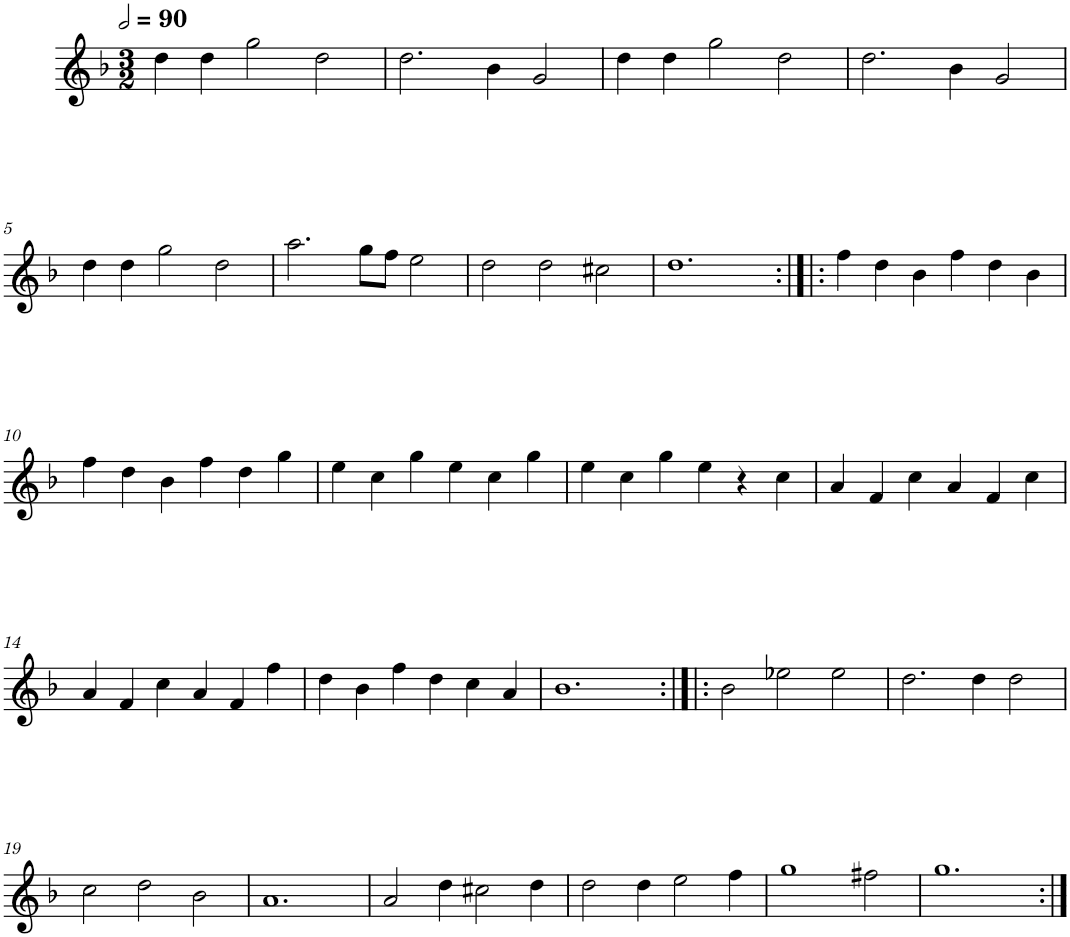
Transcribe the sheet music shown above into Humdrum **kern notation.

**kern
*part1
*staff1
*I"Cinq parties
*clefG2
*k[b-]
*M3/2
*MM180
=1
4dd\
4dd\
2gg\
2dd\
=2
2.dd\
4b-\
2g/
=3
4dd\
4dd\
2gg\
2dd\
=4
2.dd\
4b-\
2g/
!!LO:LB:g=z
=5
4dd\
4dd\
2gg\
2dd\
=6
2.aa\
8gg\L
8ff\J
2ee\
=7
2dd\
2dd\
2cc#X\
=8
1.dd
=9:|!|:
4ff\
4dd\
4b-\
4ff\
4dd\
4b-\
!!LO:LB:g=z
=10
4ff\
4dd\
4b-\
4ff\
4dd\
4gg\
=11
4ee\
4cc\
4gg\
4ee\
4cc\
4gg\
=12
4ee\
4cc\
4gg\
4ee\
4r
4cc\
=13
4a/
4f/
4cc\
4a/
4f/
4cc\
!!LO:LB:g=z
=14
4a/
4f/
4cc\
4a/
4f/
4ff\
=15
4dd\
4b-\
4ff\
4dd\
4cc\
4a/
=16
1.b-
=17:|!|:
2b-\
2ee-X\
2ee-\
=18
2.dd\
4dd\
2dd\
!!LO:LB:g=z
=19
2cc\
2dd\
2b-\
=20
1.a
=21
2a/
4dd\
2cc#X\
4dd\
=22
2dd\
4dd\
2ee\
4ff\
=23
1gg
2ff#X\
=24
1.gg
=:|!
*-
